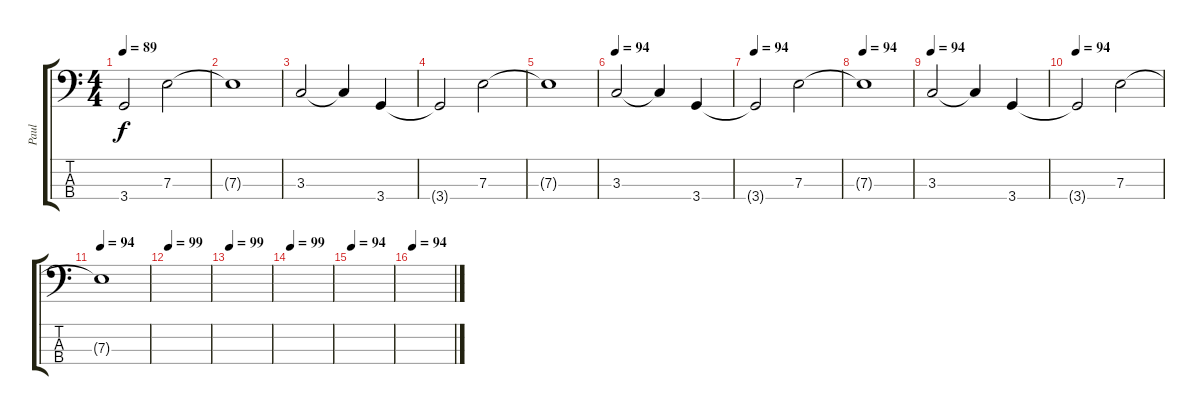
\track ("Paul" "Paul") {instrument electricbasspick}
\staff {score tabs}
\tuning (G2 D2 A1 E1) {hide}
\ts (4 4)
\tempo 89
\clef f4
\ks c
3.4{t}.2{dy f} 7.3.2 |
7.3{t}.1 |
3.3.2 3.3{t}.4 3.4.4 |
3.4{t}.2 7.3.2 |
7.3{t}.1 |
\tempo 94
3.3.2 3.3{t}.4 3.4.4 |
\tempo 94
3.4{t}.2 7.3.2 |
\tempo 94
7.3{t}.1 |
\tempo 94
3.3.2 3.3{t}.4 3.4.4 |
\tempo 94
3.4{t}.2 7.3.2 |
\tempo 94
7.3{t}.1 |
\tempo 99
|
\tempo 99
|
\tempo 99
|
\tempo 94
|
\tempo 94
